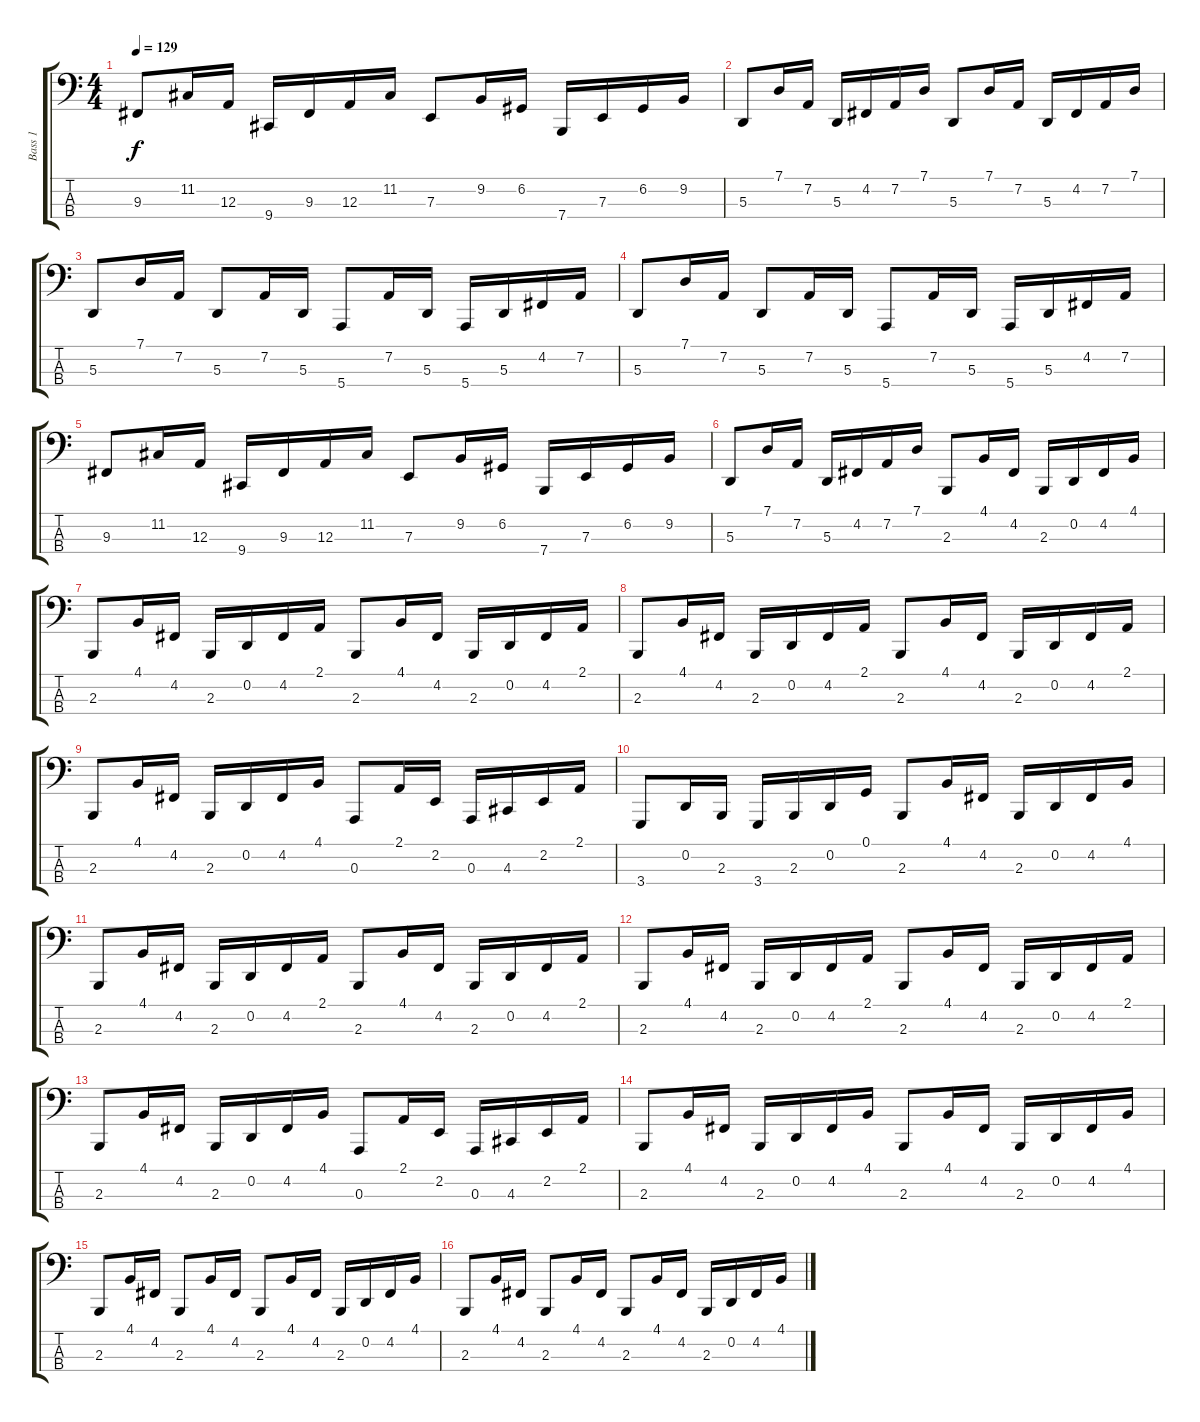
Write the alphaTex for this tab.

\track ("Bass 1" "Bass 1") {instrument lead2sawtooth}
\staff {score tabs}
\tuning (G2 D2 A1 E1) {hide}
\ts (4 4)
\tempo 129
\clef f4
\ks c
9.3.8{dy f} 11.2.16 12.3.16 9.4.16 9.3.16 12.3.16 11.2.16 7.3.8 9.2.16 6.2.16 7.4.16 7.3.16 6.2.16 9.2.16 |
5.3.8 7.1.16 7.2.16 5.3.16 4.2.16 7.2.16 7.1.16 5.3.8 7.1.16 7.2.16 5.3.16 4.2.16 7.2.16 7.1.16 |
5.3.8 7.1.16 7.2.16 5.3.8 7.2.16 5.3.16 5.4.8 7.2.16 5.3.16 5.4.16 5.3.16 4.2.16 7.2.16 |
5.3.8 7.1.16 7.2.16 5.3.8 7.2.16 5.3.16 5.4.8 7.2.16 5.3.16 5.4.16 5.3.16 4.2.16 7.2.16 |
9.3.8 11.2.16 12.3.16 9.4.16 9.3.16 12.3.16 11.2.16 7.3.8 9.2.16 6.2.16 7.4.16 7.3.16 6.2.16 9.2.16 |
5.3.8 7.1.16 7.2.16 5.3.16 4.2.16 7.2.16 7.1.16 2.3.8 4.1.16 4.2.16 2.3.16 0.2.16 4.2.16 4.1.16 |
2.3.8 4.1.16 4.2.16 2.3.16 0.2.16 4.2.16 2.1.16 2.3.8 4.1.16 4.2.16 2.3.16 0.2.16 4.2.16 2.1.16 |
2.3.8 4.1.16 4.2.16 2.3.16 0.2.16 4.2.16 2.1.16 2.3.8 4.1.16 4.2.16 2.3.16 0.2.16 4.2.16 2.1.16 |
2.3.8 4.1.16 4.2.16 2.3.16 0.2.16 4.2.16 4.1.16 0.3.8 2.1.16 2.2.16 0.3.16 4.3.16 2.2.16 2.1.16 |
3.4.8 0.2.16 2.3.16 3.4.16 2.3.16 0.2.16 0.1.16 2.3.8 4.1.16 4.2.16 2.3.16 0.2.16 4.2.16 4.1.16 |
2.3.8 4.1.16 4.2.16 2.3.16 0.2.16 4.2.16 2.1.16 2.3.8 4.1.16 4.2.16 2.3.16 0.2.16 4.2.16 2.1.16 |
2.3.8 4.1.16 4.2.16 2.3.16 0.2.16 4.2.16 2.1.16 2.3.8 4.1.16 4.2.16 2.3.16 0.2.16 4.2.16 2.1.16 |
2.3.8 4.1.16 4.2.16 2.3.16 0.2.16 4.2.16 4.1.16 0.3.8 2.1.16 2.2.16 0.3.16 4.3.16 2.2.16 2.1.16 |
2.3.8 4.1.16 4.2.16 2.3.16 0.2.16 4.2.16 4.1.16 2.3.8 4.1.16 4.2.16 2.3.16 0.2.16 4.2.16 4.1.16 |
2.3.8 4.1.16 4.2.16 2.3.8 4.1.16 4.2.16 2.3.8 4.1.16 4.2.16 2.3.16 0.2.16 4.2.16 4.1.16 |
2.3.8 4.1.16 4.2.16 2.3.8 4.1.16 4.2.16 2.3.8 4.1.16 4.2.16 2.3.16 0.2.16 4.2.16 4.1.16
